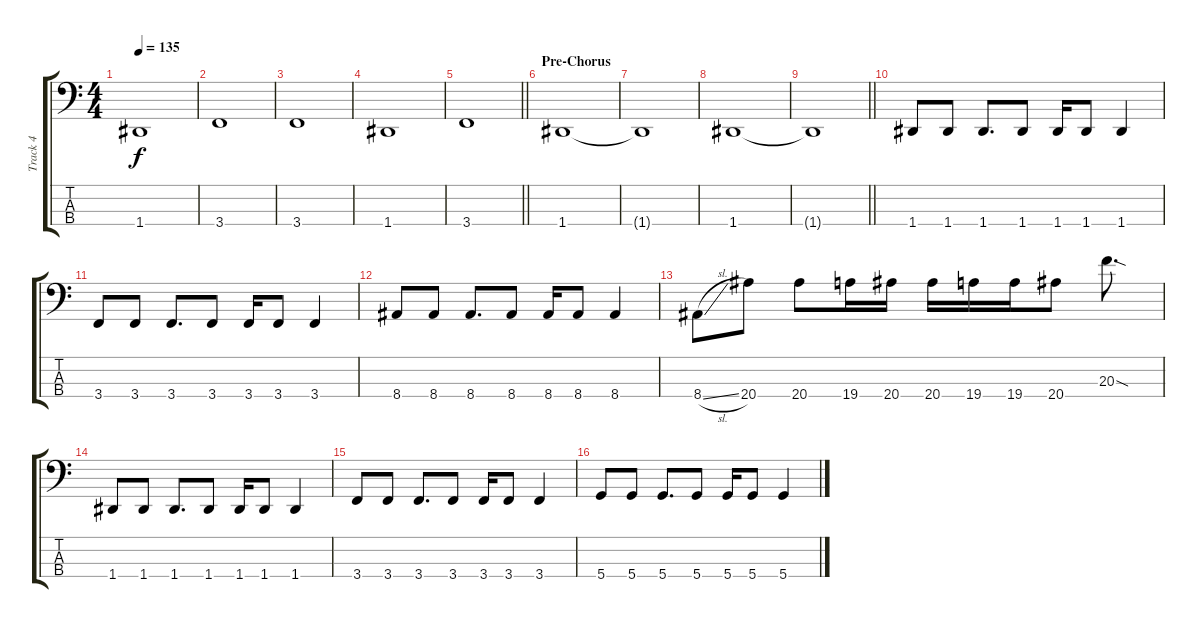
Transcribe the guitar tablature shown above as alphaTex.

\track ("Track 4" "Track 4") {instrument electricbassfinger}
\staff {score tabs}
\tuning (G2 D2 A1 D1) {hide}
\ts (4 4)
\tempo 135
\clef f4
\ks c
1.4.1{dy f} |
3.4.1 |
3.4.1 |
1.4.1 |
\barLineRight lightlight
3.4.1 |
\section ("" "Pre-Chorus")
1.4.1 |
1.4{t}.1 |
1.4.1 |
\barLineRight lightlight
1.4{t}.1 |
1.4.8 1.4.8 1.4.8{d} 1.4.8 1.4.16 1.4.8 1.4.4 |
3.4.8 3.4.8 3.4.8{d} 3.4.8 3.4.16 3.4.8 3.4.4 |
8.4.8 8.4.8 8.4.8{d} 8.4.8 8.4.16 8.4.8 8.4.4 |
8.4{sl}.8 20.4.8 20.4.8 19.4.16 20.4.16 20.4.16 19.4.16 19.4.16 20.4.8 20.3{sod}.8{d} |
1.4.8 1.4.8 1.4.8{d} 1.4.8 1.4.16 1.4.8 1.4.4 |
3.4.8 3.4.8 3.4.8{d} 3.4.8 3.4.16 3.4.8 3.4.4 |
5.4.8 5.4.8 5.4.8{d} 5.4.8 5.4.16 5.4.8 5.4.4
